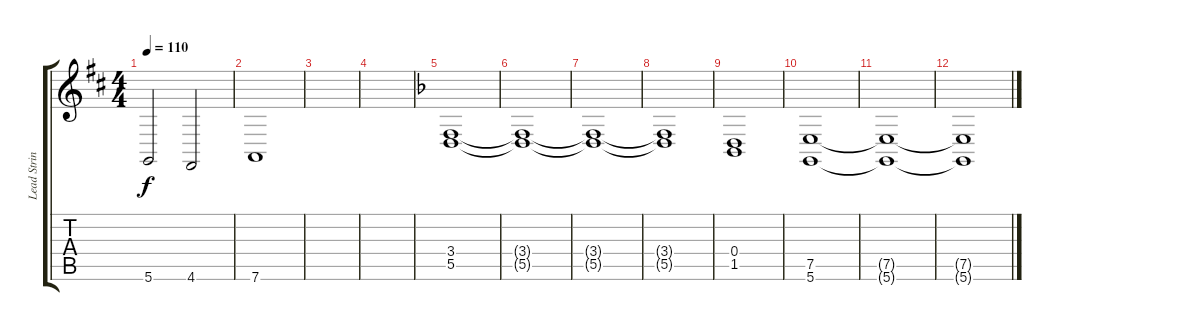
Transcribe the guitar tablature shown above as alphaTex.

\track ("Lead Strings" "Lead Strin") {instrument stringensemble1}
\staff {score tabs}
\tuning (E4 B3 G3 D3 A2 D2) {hide}
\ts (4 4)
\tempo 110
\clef g2
\ks bminor
5.6.2{dy f} 4.6.2 |
7.6.1 |
|
|
\ks dminor
(3.4 5.5).1 |
(3.4{t} 5.5{t}).1 |
(3.4{t} 5.5{t}).1 |
(3.4{t} 5.5{t}).1 |
(0.4 1.5).1 |
(7.5 5.6).1 |
(7.5{t} 5.6{t}).1 |
(7.5{t} 5.6{t}).1
